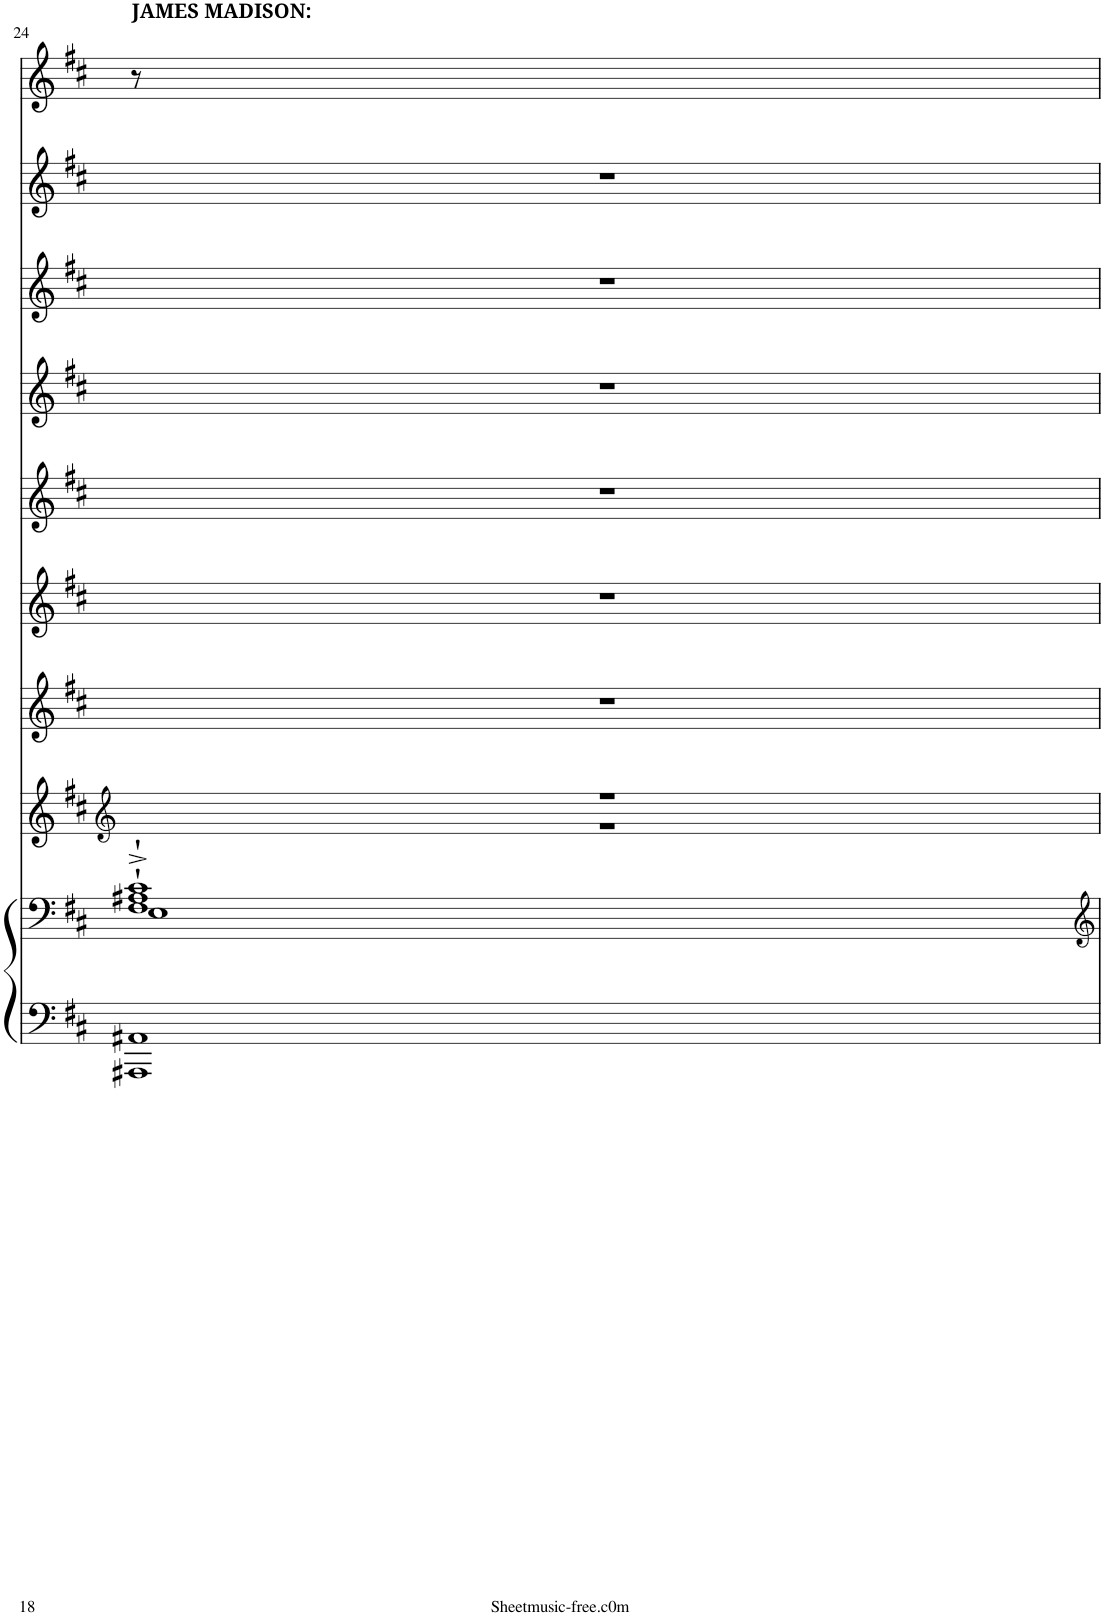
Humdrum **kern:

**kern	**kern	**kern	**kern	**kern	**kern	**kern	**kern	**kern	**kern
*part9	*part9	*part8	*part7	*part6	*part5	*part4	*part3	*part2	*part1
*staff10	*staff9	*staff8	*staff7	*staff6	*staff5	*staff4	*staff3	*staff2	*staff1
!!LO:PB:g=z
*clefF4	*clefF4	*clefG2	*clefG2	*clefG2	*clefG2	*clefG2	*clefG2	*clefG2	*clefG2
*k[f#c#]	*k[f#c#]	*k[f#c#]	*k[f#c#]	*k[f#c#]	*k[f#c#]	*k[f#c#]	*k[f#c#]	*k[f#c#]	*k[f#c#]
*M2/2	*M2/2	*	*	*	*	*	*	*	*M2/2
=24	=24	=24	=24	=24	=24	=24	=24	=24	=24
*^	*^	*^	*	*	*	*	*	*	*
!	!	!	!	!	!	!	!	!	!	!	!	!LO:TX:a:B:t=JAMES MADISON&colon;
1AA#X	1AAA#X	1F#`^ 1A#X`^ 1c#`^	1E	1r	1r	1r	1r	1r	1r	1r	1r	8r
.	.	.	.	.	.	.	.	.	.	.	.	2..ryy
*v	*v	*	*	*v	*v	*	*	*	*	*	*	*
*	*v	*v	*	*	*	*	*	*	*	*
=	=	=	=	=	=	=	=	=	=
*-	*-	*-	*-	*-	*-	*-	*-	*-	*-
